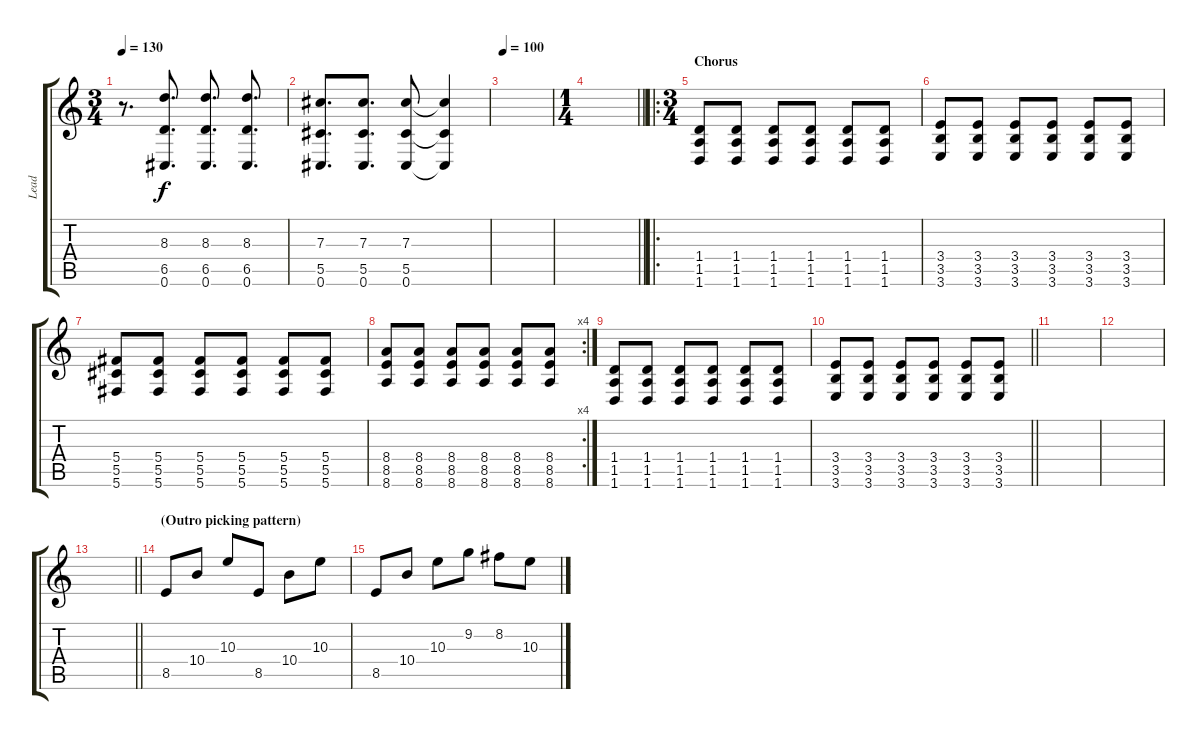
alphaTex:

\track ("Lead" "Lead") {instrument distortionguitar}
\staff {score tabs}
\tuning (Eb4 Bb3 Gb3 Db3 Ab2 Db2) {hide}
\ts (3 4)
\tempo 130
\clef g2
\ks c
r.8{d dy f} (8.3 6.5 0.6).8{d} (8.3 6.5 0.6).8{d} (8.3 6.5 0.6).8{d} |
(7.3 5.5 0.6).8{d} (7.3 5.5 0.6).8{d} (7.3 5.5 0.6).8 (7.3{t} 5.5{t} 0.6{t}).4 |
\tempo 100
|
\ts (1 4)
\barLineRight lightlight
|
\ro
\ts (3 4)
\section ("" "Chorus")
(1.4 1.5 1.6).8 (1.4 1.5 1.6).8 (1.4 1.5 1.6).8 (1.4 1.5 1.6).8 (1.4 1.5 1.6).8 (1.4 1.5 1.6).8 |
(3.4 3.5 3.6).8 (3.4 3.5 3.6).8 (3.4 3.5 3.6).8 (3.4 3.5 3.6).8 (3.4 3.5 3.6).8 (3.4 3.5 3.6).8 |
(5.4 5.5 5.6).8 (5.4 5.5 5.6).8 (5.4 5.5 5.6).8 (5.4 5.5 5.6).8 (5.4 5.5 5.6).8 (5.4 5.5 5.6).8 |
\rc 4
(8.4 8.5 8.6).8 (8.4 8.5 8.6).8 (8.4 8.5 8.6).8 (8.4 8.5 8.6).8 (8.4 8.5 8.6).8 (8.4 8.5 8.6).8 |
(1.4 1.5 1.6).8 (1.4 1.5 1.6).8 (1.4 1.5 1.6).8 (1.4 1.5 1.6).8 (1.4 1.5 1.6).8 (1.4 1.5 1.6).8 |
\barLineRight lightlight
(3.4 3.5 3.6).8 (3.4 3.5 3.6).8 (3.4 3.5 3.6).8 (3.4 3.5 3.6).8 (3.4 3.5 3.6).8 (3.4 3.5 3.6).8 |
|
|
\barLineRight lightlight
|
\section ("" "(Outro picking pattern)")
8.5.8 10.4.8 10.3.8 8.5.8 10.4.8 10.3.8 |
8.5.8 10.4.8 10.3.8 9.2.8 8.2.8 10.3.8
